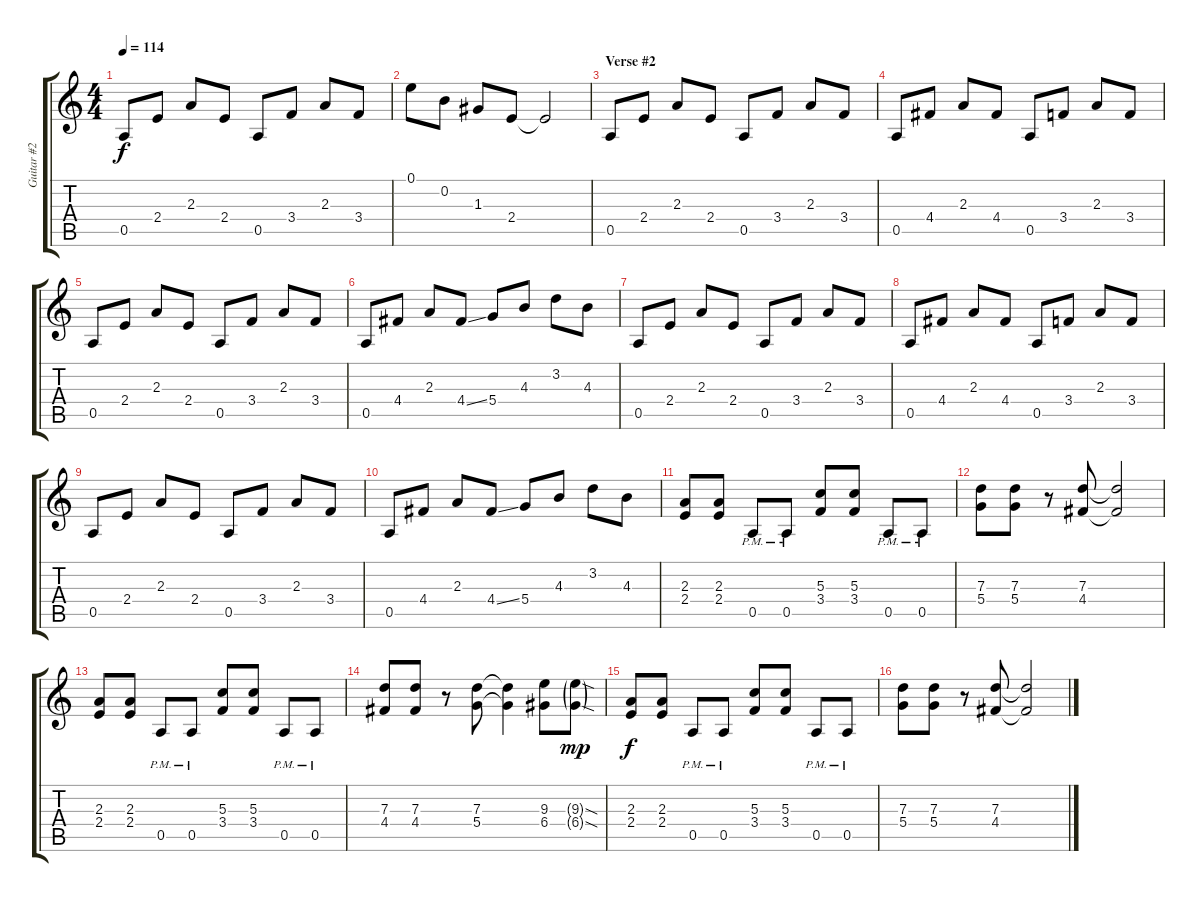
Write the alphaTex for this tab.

\track ("Guitar #2 and #3" "Guitar #2 ") {instrument distortionguitar}
\staff {score tabs}
\tuning (E4 B3 G3 D3 A2 E2) {hide}
\ts (4 4)
\tempo 114
\clef g2
\ks c
0.5.8{dy f} 2.4.8 2.3.8 2.4.8 0.5.8 3.4.8 2.3.8 3.4.8 |
0.1.8 0.2.8 1.3.8 2.4.8 2.4{t}.2 |
\section ("" "Verse #2")
0.5.8 2.4.8 2.3.8 2.4.8 0.5.8 3.4.8 2.3.8 3.4.8 |
0.5.8 4.4.8 2.3.8 4.4.8 0.5.8 3.4.8 2.3.8 3.4.8 |
0.5.8 2.4.8 2.3.8 2.4.8 0.5.8 3.4.8 2.3.8 3.4.8 |
0.5.8 4.4.8 2.3.8 4.4{ss}.8 5.4.8 4.3.8 3.2.8 4.3.8 |
0.5.8 2.4.8 2.3.8 2.4.8 0.5.8 3.4.8 2.3.8 3.4.8 |
0.5.8 4.4.8 2.3.8 4.4.8 0.5.8 3.4.8 2.3.8 3.4.8 |
0.5.8 2.4.8 2.3.8 2.4.8 0.5.8 3.4.8 2.3.8 3.4.8 |
0.5.8 4.4.8 2.3.8 4.4{ss}.8 5.4.8 4.3.8 3.2.8 4.3.8 |
(2.3 2.4).8{instrument distortionguitar} (2.3 2.4).8 0.5{pm}.8{instrument electricguitarmuted} 0.5{pm}.8 (5.3 3.4).8{instrument distortionguitar} (5.3 3.4).8 0.5{pm}.8{instrument electricguitarmuted} 0.5{pm}.8 |
(7.3 5.4).8{instrument distortionguitar} (7.3 5.4).8 r.8 (7.3 4.4).8 (7.3{t} 4.4{t}).2 |
(2.3 2.4).8 (2.3 2.4).8 0.5{pm}.8{instrument electricguitarmuted} 0.5{pm}.8 (5.3 3.4).8{instrument distortionguitar} (5.3 3.4).8 0.5{pm}.8{instrument electricguitarmuted} 0.5{pm}.8 |
(7.3 4.4).8{instrument distortionguitar} (7.3 4.4).8 r.8 (7.3 5.4).8 (7.3{t} 5.4{t}).4 (9.3 6.4).8 (9.3{sod g} 6.4{sod g}).8{dy mp} |
(2.3 2.4).8{dy f} (2.3 2.4).8 0.5{pm}.8{instrument electricguitarmuted} 0.5{pm}.8 (5.3 3.4).8{instrument distortionguitar} (5.3 3.4).8 0.5{pm}.8{instrument electricguitarmuted} 0.5{pm}.8 |
(7.3 5.4).8{instrument distortionguitar} (7.3 5.4).8 r.8 (7.3 4.4).8 (7.3{t} 4.4{t}).2
